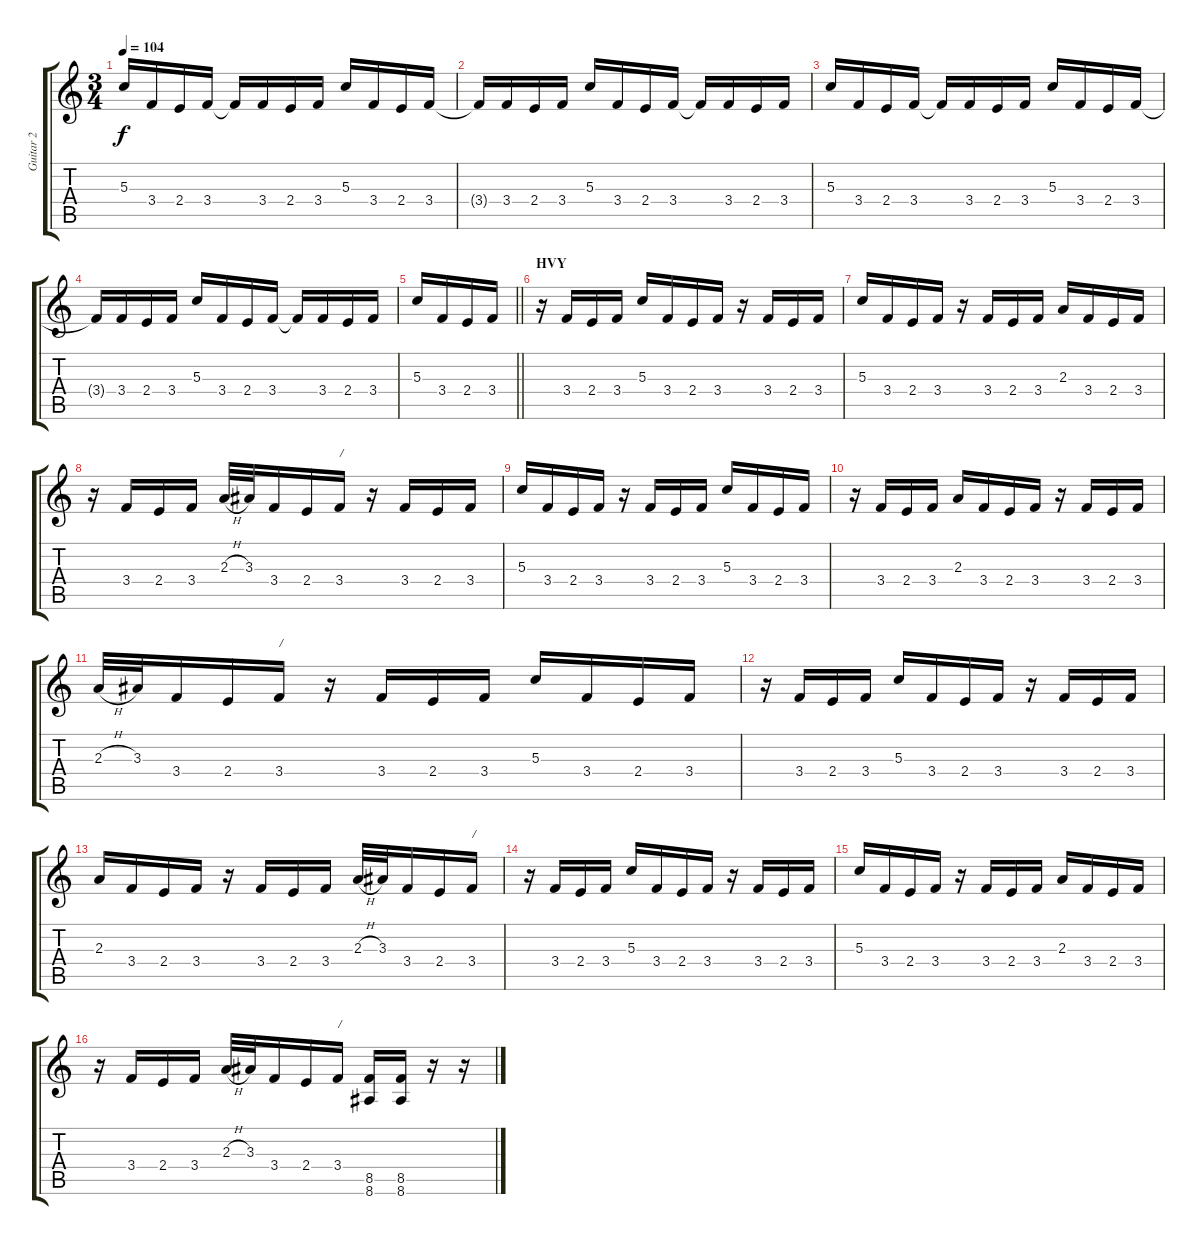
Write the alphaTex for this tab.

\track ("Guitar 2" "Guitar 2") {instrument distortionguitar}
\staff {score tabs}
\tuning (E4 B3 G3 D3 A2 D2) {hide}
\ts (3 4)
\tempo 104
\clef g2
\ks c
5.3.16{dy f} 3.4.16 2.4.16 3.4.16 3.4{t}.16 3.4.16 2.4.16 3.4.16 5.3.16 3.4.16 2.4.16 3.4.16 |
3.4{t}.16 3.4.16 2.4.16 3.4.16 5.3.16 3.4.16 2.4.16 3.4.16 3.4{t}.16 3.4.16 2.4.16 3.4.16 |
5.3.16 3.4.16 2.4.16 3.4.16 3.4{t}.16 3.4.16 2.4.16 3.4.16 5.3.16 3.4.16 2.4.16 3.4.16 |
3.4{t}.16 3.4.16 2.4.16 3.4.16 5.3.16 3.4.16 2.4.16 3.4.16 3.4{t}.16 3.4.16 2.4.16 3.4.16 |
\barLineRight lightlight
5.3.16 3.4.16 2.4.16 3.4.16 |
\section ("" "HVY")
r.16{volume 12 balance 2 instrument distortionguitar} 3.4.16 2.4.16 3.4.16 5.3.16 3.4.16 2.4.16 3.4.16 r.16 3.4.16 2.4.16 3.4.16 |
5.3.16 3.4.16 2.4.16 3.4.16 r.16 3.4.16 2.4.16 3.4.16 2.3.16 3.4.16 2.4.16 3.4.16 |
r.16 3.4.16 2.4.16 3.4.16 2.3{h}.32 3.3.32 3.4.16 2.4.16 3.4.16{txt "/"} r.16 3.4.16 2.4.16 3.4.16 |
5.3.16 3.4.16 2.4.16 3.4.16 r.16 3.4.16 2.4.16 3.4.16 5.3.16 3.4.16 2.4.16 3.4.16 |
r.16 3.4.16 2.4.16 3.4.16 2.3.16 3.4.16 2.4.16 3.4.16 r.16 3.4.16 2.4.16 3.4.16 |
2.3{h}.32 3.3.32 3.4.16 2.4.16 3.4.16{txt "/"} r.16 3.4.16 2.4.16 3.4.16 5.3.16 3.4.16 2.4.16 3.4.16 |
r.16 3.4.16 2.4.16 3.4.16 5.3.16 3.4.16 2.4.16 3.4.16 r.16 3.4.16 2.4.16 3.4.16 |
2.3.16 3.4.16 2.4.16 3.4.16 r.16 3.4.16 2.4.16 3.4.16 2.3{h}.32 3.3.32 3.4.16 2.4.16 3.4.16{txt "/"} |
r.16 3.4.16 2.4.16 3.4.16 5.3.16 3.4.16 2.4.16 3.4.16 r.16 3.4.16 2.4.16 3.4.16 |
5.3.16 3.4.16 2.4.16 3.4.16 r.16 3.4.16 2.4.16 3.4.16 2.3.16 3.4.16 2.4.16 3.4.16 |
r.16 3.4.16 2.4.16 3.4.16 2.3{h}.32 3.3.32 3.4.16 2.4.16 3.4.16{txt "/"} (8.5 8.6).16 (8.5 8.6).16 r.16 r.16
